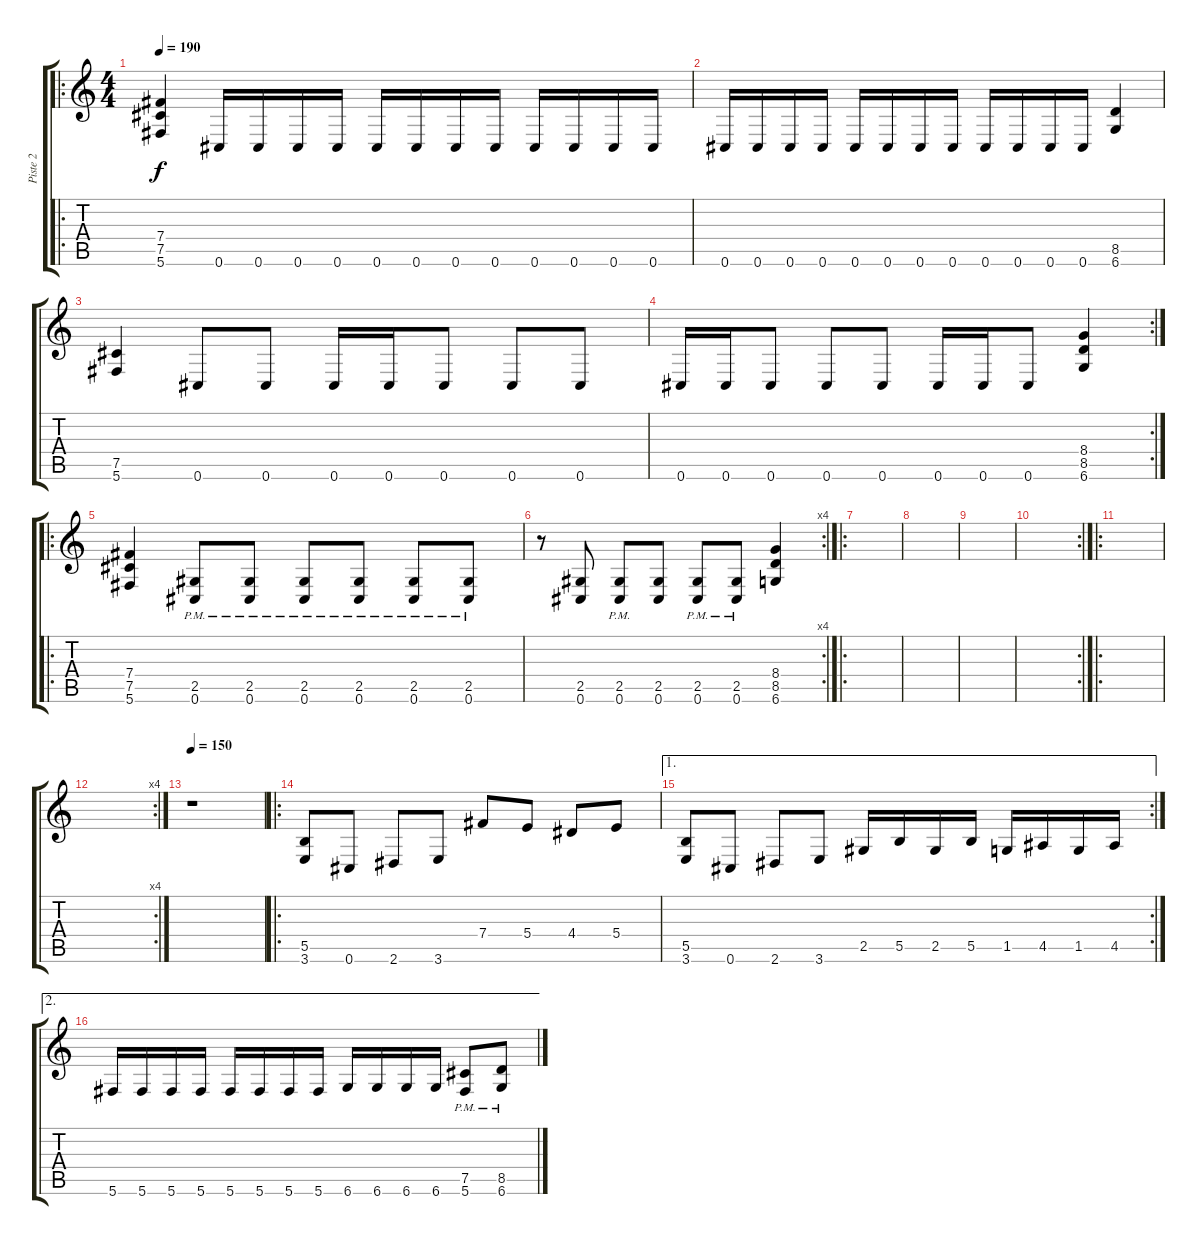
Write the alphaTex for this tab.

\track ("Piste 2" "Piste 2") {instrument distortionguitar}
\staff {score tabs}
\tuning (Db4 Ab3 E3 B2 Gb2 Db2) {hide}
\ro
\ts (4 4)
\tempo 190
\clef g2
\ks c
(7.4 7.5 5.6).4{dy f} 0.6.16 0.6.16 0.6.16 0.6.16 0.6.16 0.6.16 0.6.16 0.6.16 0.6.16 0.6.16 0.6.16 0.6.16 |
0.6.16 0.6.16 0.6.16 0.6.16 0.6.16 0.6.16 0.6.16 0.6.16 0.6.16 0.6.16 0.6.16 0.6.16 (8.5 6.6).4 |
(7.5 5.6).4 0.6.8 0.6.8 0.6.16 0.6.16 0.6.8 0.6.8 0.6.8 |
\rc 2
0.6.16 0.6.16 0.6.8 0.6.8 0.6.8 0.6.16 0.6.16 0.6.8 (8.4 8.5 6.6).4 |
\ro
(7.4 7.5 5.6).4 (2.5{pm} 0.6).8 (2.5{pm} 0.6).8 (2.5{pm} 0.6).8 (2.5{pm} 0.6).8 (2.5{pm} 0.6).8 (2.5{pm} 0.6).8 |
\rc 4
r.8 (2.5 0.6).8 (2.5{pm} 0.6).8 (2.5 0.6).8 (2.5{pm} 0.6).8 (2.5{pm} 0.6).8 (8.4 8.5 6.6).4 |
\ro
|
|
|
\rc 2
|
\ro
|
\rc 4
|
\tempo 150
r.1 |
\ro
(5.5 3.6).8 0.6.8 2.6.8 3.6.8 7.4.8 5.4.8 4.4.8 5.4.8 |
\ae 1
\rc 2
(5.5 3.6).8 0.6.8 2.6.8 3.6.8 2.5.16 5.5.16 2.5.16 5.5.16 1.5.16 4.5.16 1.5.16 4.5.16 |
\ae 2
5.6.16 5.6.16 5.6.16 5.6.16 5.6.16 5.6.16 5.6.16 5.6.16 6.6.16 6.6.16 6.6.16 6.6.16 (7.5{pm} 5.6).8 (8.5{pm} 6.6).8
